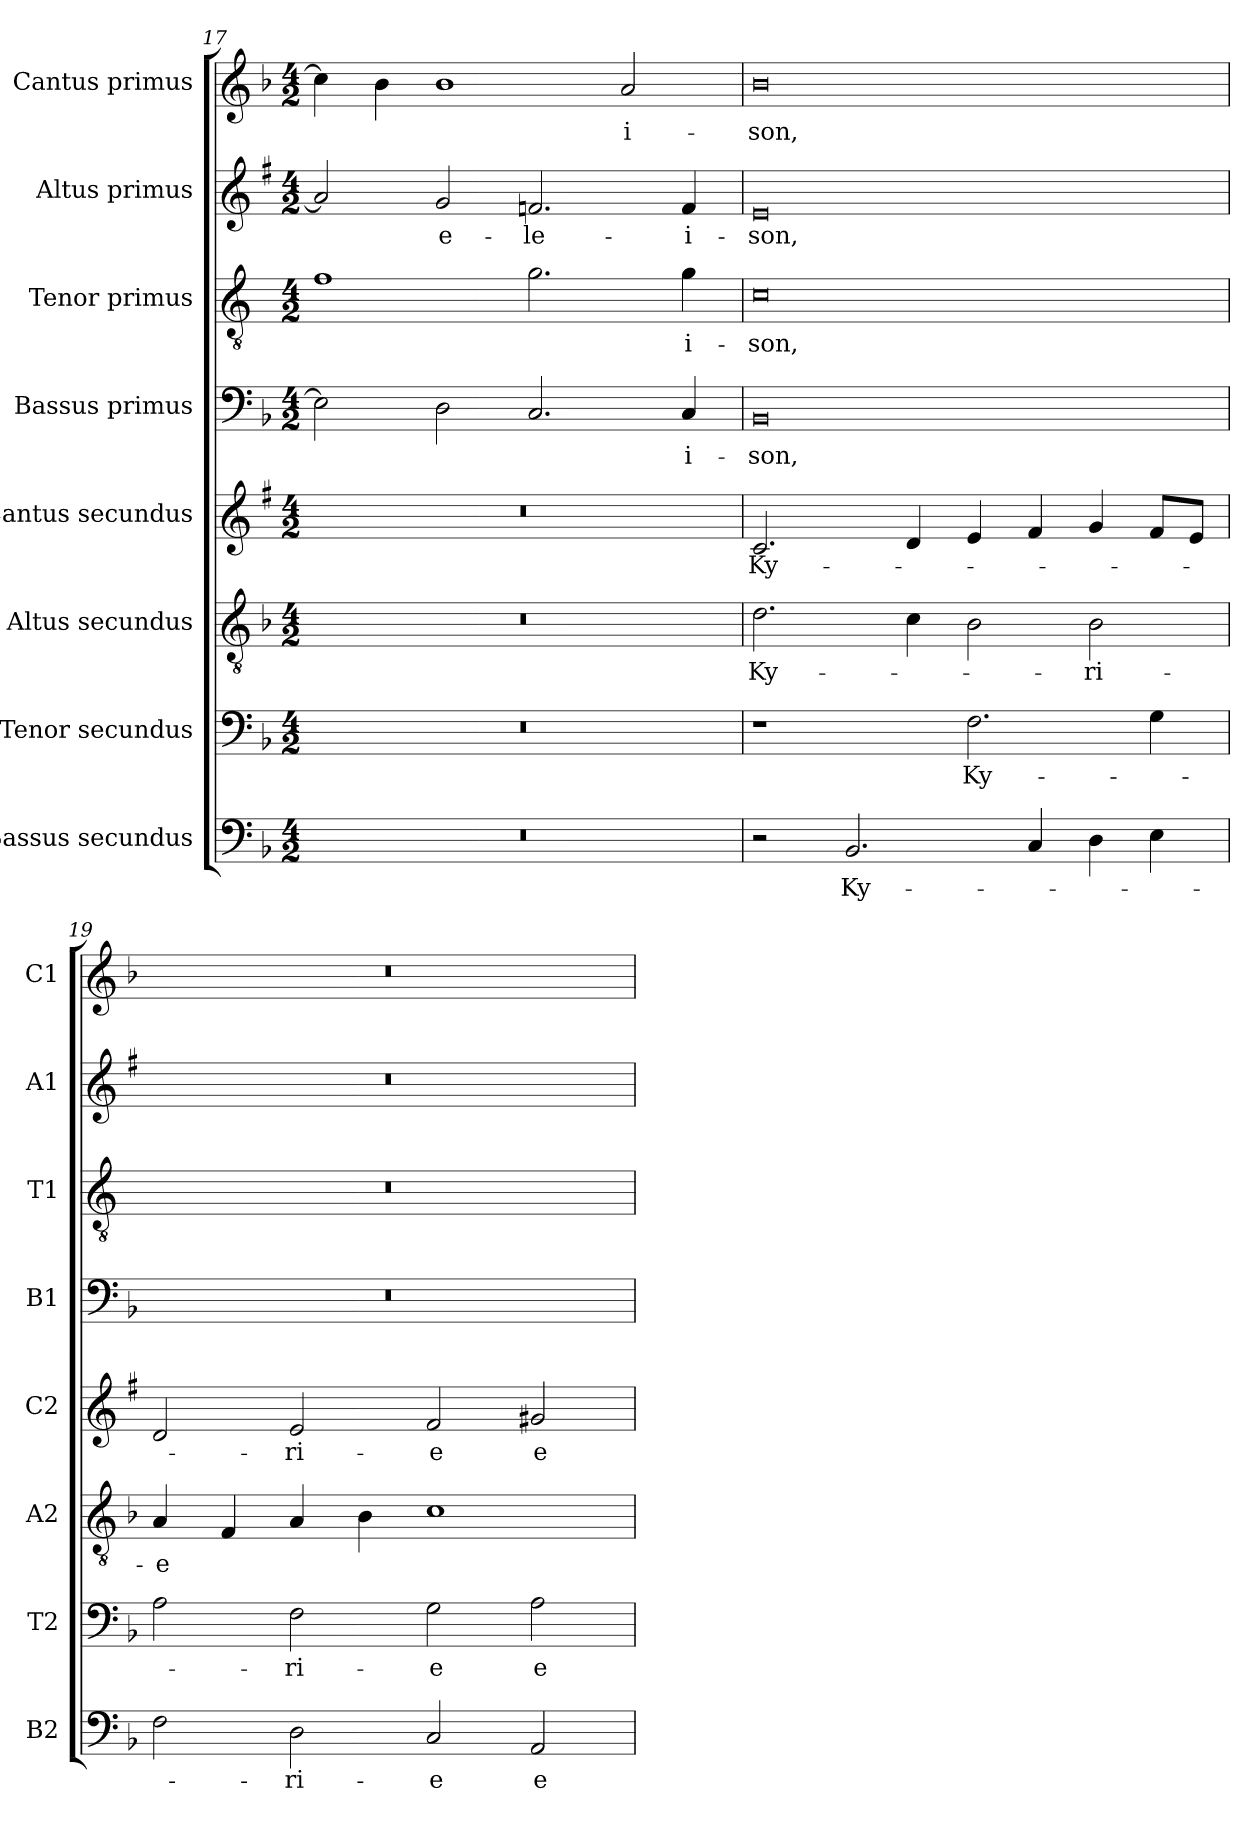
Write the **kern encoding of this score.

**kern	**text	**kern	**text	**kern	**text	**kern	**text	**kern	**text	**kern	**text	**kern	**text	**kern	**text
*part8	*part8	*part7	*part7	*part6	*part6	*part5	*part5	*part4	*part4	*part3	*part3	*part2	*part2	*part1	*part1
*staff8	*staff8	*staff7	*staff7	*staff6	*staff6	*staff5	*staff5	*staff4	*staff4	*staff3	*staff3	*staff2	*staff2	*staff1	*staff1
*I"Bassus secundus	*	*I"Tenor secundus	*	*I"Altus secundus	*	*I"Cantus secundus	*	*I"Bassus primus	*	*I"Tenor primus	*	*I"Altus primus	*	*I"Cantus primus	*
*I'B2	*	*I'T2	*	*I'A2	*	*I'C2	*	*I'B1	*	*I'T1	*	*I'A1	*	*I'C1	*
*clefF4	*	*clefF4	*	*clefGv2	*	*clefG2	*	*clefF4	*	*clefGv2	*	*clefG2	*	*clefG2	*
*	*	*	*	*	*	*ITrd1c2	*	*	*	*ITrd4c7	*	*ITrd1c2	*	*	*
*k[b-]	*	*k[b-]	*	*k[b-]	*	*k[b-]	*	*k[b-]	*	*k[b-]	*	*k[b-]	*	*k[b-]	*
*F:	*	*F:	*	*F:	*	*F:	*	*F:	*	*F:	*	*F:	*	*F:	*
*M4/2	*	*M4/2	*	*M4/2	*	*M4/2	*	*M4/2	*	*M4/2	*	*M4/2	*	*M4/2	*
=17	=17	=17	=17	=17	=17	=17	=17	=17	=17	=17	=17	=17	=17	=17	=17
0r	.	0r	.	0r	.	0r	.	2E-\]	.	1B-	.	2g/]	.	4cc\]	.
.	.	.	.	.	.	.	.	.	.	.	.	.	.	4b-\	.
!	!	!	!	!	!	!	!	!	!	!	!	!	!LO:LY:b	!	!
.	.	.	.	.	.	.	.	2D\	.	.	.	2f/	e-	1b-	.
!	!	!	!	!	!	!	!	!	!	!	!	!	!LO:LY:b	!	!
.	.	.	.	.	.	.	.	2.C/	.	2.c\	.	2.e-X/	-le-	.	.
!	!	!	!	!	!	!	!	!	!	!	!	!	!	!	!LO:LY:b
.	.	.	.	.	.	.	.	.	.	.	.	.	.	2a/	-i-
!	!	!	!	!	!	!	!	!	!LO:LY:b	!	!LO:LY:b	!	!LO:LY:b	!	!
.	.	.	.	.	.	.	.	4C/	-i-	4c\	-i-	4e-/	-i-	.	.
=18	=18	=18	=18	=18	=18	=18	=18	=18	=18	=18	=18	=18	=18	=18	=18
!	!	!	!	!	!LO:LY:b	!	!LO:LY:b	!	!LO:LY:b	!	!LO:LY:b	!	!LO:LY:b	!	!LO:LY:b
2r	.	1r	.	2.d\	Ky-	2.B-/	Ky-	0BB-	-son,	0F	-son,	0d	-son,	0b-	-son,
!	!LO:LY:b	!	!	!	!	!	!	!	!	!	!	!	!	!	!
2.BB-/	Ky-	.	.	.	.	.	.	.	.	.	.	.	.	.	.
.	.	.	.	4c\	.	4c/	.	.	.	.	.	.	.	.	.
!	!	!	!LO:LY:b	!	!	!	!	!	!	!	!	!	!	!	!
.	.	2.F\	Ky-	2B-\	.	4d/	.	.	.	.	.	.	.	.	.
4C/	.	.	.	.	.	4e/	.	.	.	.	.	.	.	.	.
!	!	!	!	!	!LO:LY:b	!	!	!	!	!	!	!	!	!	!
4D\	.	.	.	2B-\	-ri-	4f/	.	.	.	.	.	.	.	.	.
4E\	.	4G\	.	.	.	8e/L	.	.	.	.	.	.	.	.	.
.	.	.	.	.	.	8d/J	.	.	.	.	.	.	.	.	.
=19	=19	=19	=19	=19	=19	=19	=19	=19	=19	=19	=19	=19	=19	=19	=19
!	!	!	!	!	!LO:LY:b	!	!	!	!	!	!	!	!	!	!
2F\	.	2A\	.	4A/	-e	2c/	.	0r	.	0r	.	0r	.	0r	.
.	.	.	.	4F/	.	.	.	.	.	.	.	.	.	.	.
!	!LO:LY:b	!	!LO:LY:b	!	!	!	!LO:LY:b	!	!	!	!	!	!	!	!
2D\	-ri-	2F\	-ri-	4A/	.	2d/	-ri-	.	.	.	.	.	.	.	.
.	.	.	.	4B-\	.	.	.	.	.	.	.	.	.	.	.
!	!LO:LY:b	!	!LO:LY:b	!	!	!	!LO:LY:b	!	!	!	!	!	!	!	!
2C/	-e	2G\	-e	1c	.	2e/	-e	.	.	.	.	.	.	.	.
!	!LO:LY:b	!	!LO:LY:b	!	!	!	!LO:LY:b	!	!	!	!	!	!	!	!
2AA/	e-	2A\	e-	.	.	2f#X/	e-	.	.	.	.	.	.	.	.
=	=	=	=	=	=	=	=	=	=	=	=	=	=	=	=
*-	*-	*-	*-	*-	*-	*-	*-	*-	*-	*-	*-	*-	*-	*-	*-
